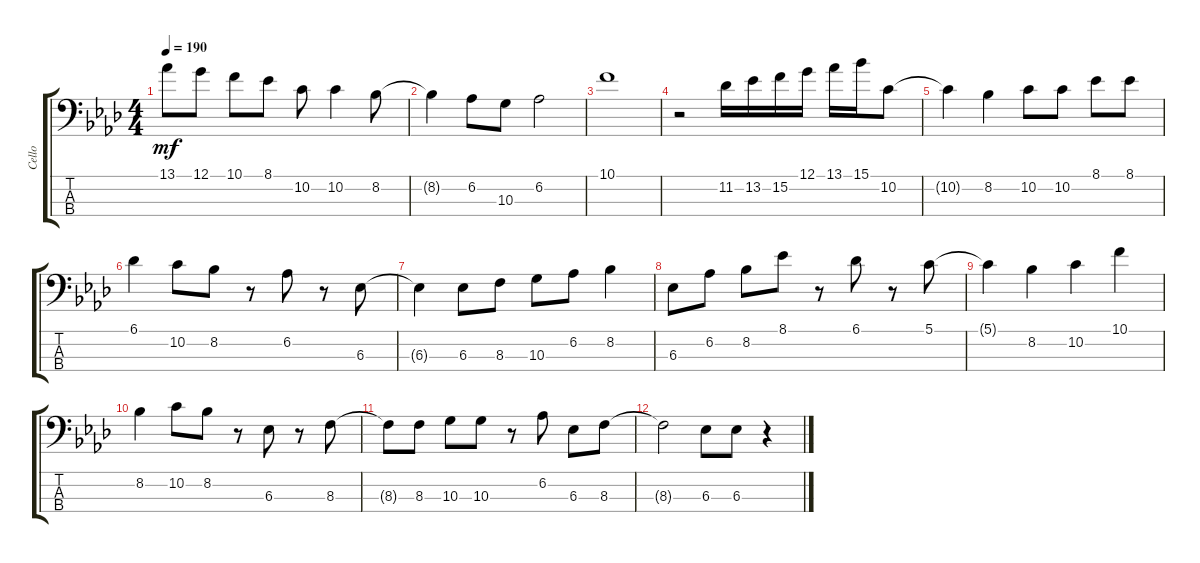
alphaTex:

\track ("Cello" "Cello") {instrument contrabass}
\staff {score tabs}
\tuning (G2 D2 A1 E1) {hide}
\ts (4 4)
\tempo 190
\clef f4
\ks ab
13.1{t}.8{dy mf} 12.1.8 10.1.8 8.1.8 10.2.8 10.2.4 8.2.8 |
8.2{t}.4 6.2.8 10.3.8 6.2.2 |
10.1.1 |
r.2 11.2.16 13.2.16 15.2.16 12.1.16 13.1.16 15.1.16 10.2.8 |
10.2{t}.4 8.2.4 10.2.8 10.2.8 8.1.8 8.1.8 |
6.1.4 10.2.8 8.2.8 r.8 6.2.8 r.8 6.3.8 |
6.3{t}.4 6.3.8 8.3.8 10.3.8 6.2.8 8.2.4 |
6.3.8 6.2.8 8.2.8 8.1.8 r.8 6.1.8 r.8 5.1.8 |
5.1{t}.4 8.2.4 10.2.4 10.1.4 |
8.2.4 10.2.8 8.2.8 r.8 6.3.8 r.8 8.3.8 |
8.3{t}.8 8.3.8 10.3.8 10.3.8 r.8 6.2.8 6.3.8 8.3.8 |
8.3{t}.2 6.3.8 6.3.8 r.4
